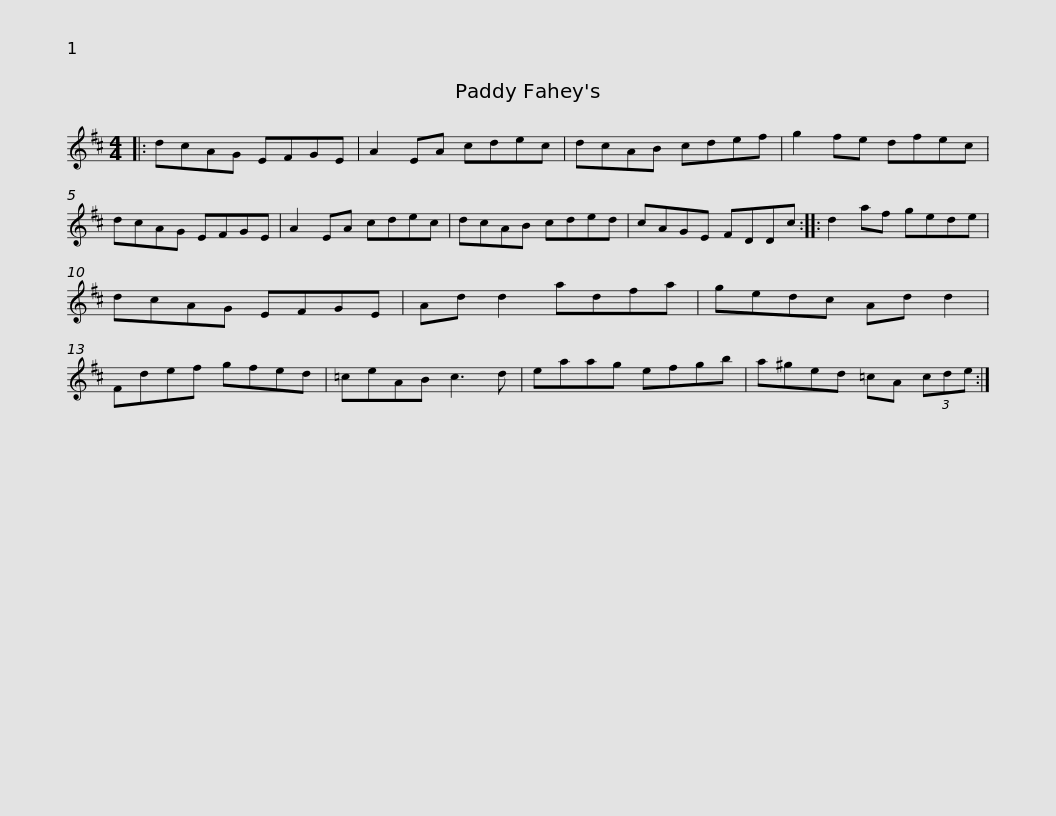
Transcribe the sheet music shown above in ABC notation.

X:1
L:1/8
M:4/4
I:linebreak $
K:D
V:1 treble
V:1
|: dcAG EFGE | A2 EA cdec | dcAB cdef | g2 fe dfec | dcAG EFGE |$ %5
 A2 EA cdec | dcAB cded | cAGE FDDc :: d2 af gede | dcAG EFGE |$ %10
 Ad d2 adfa | gedc Ad d2 | Fdef gfed | =ceAB c3 d | eaag efgb |$ %15
 a^ged =cA (3cde :| %16
